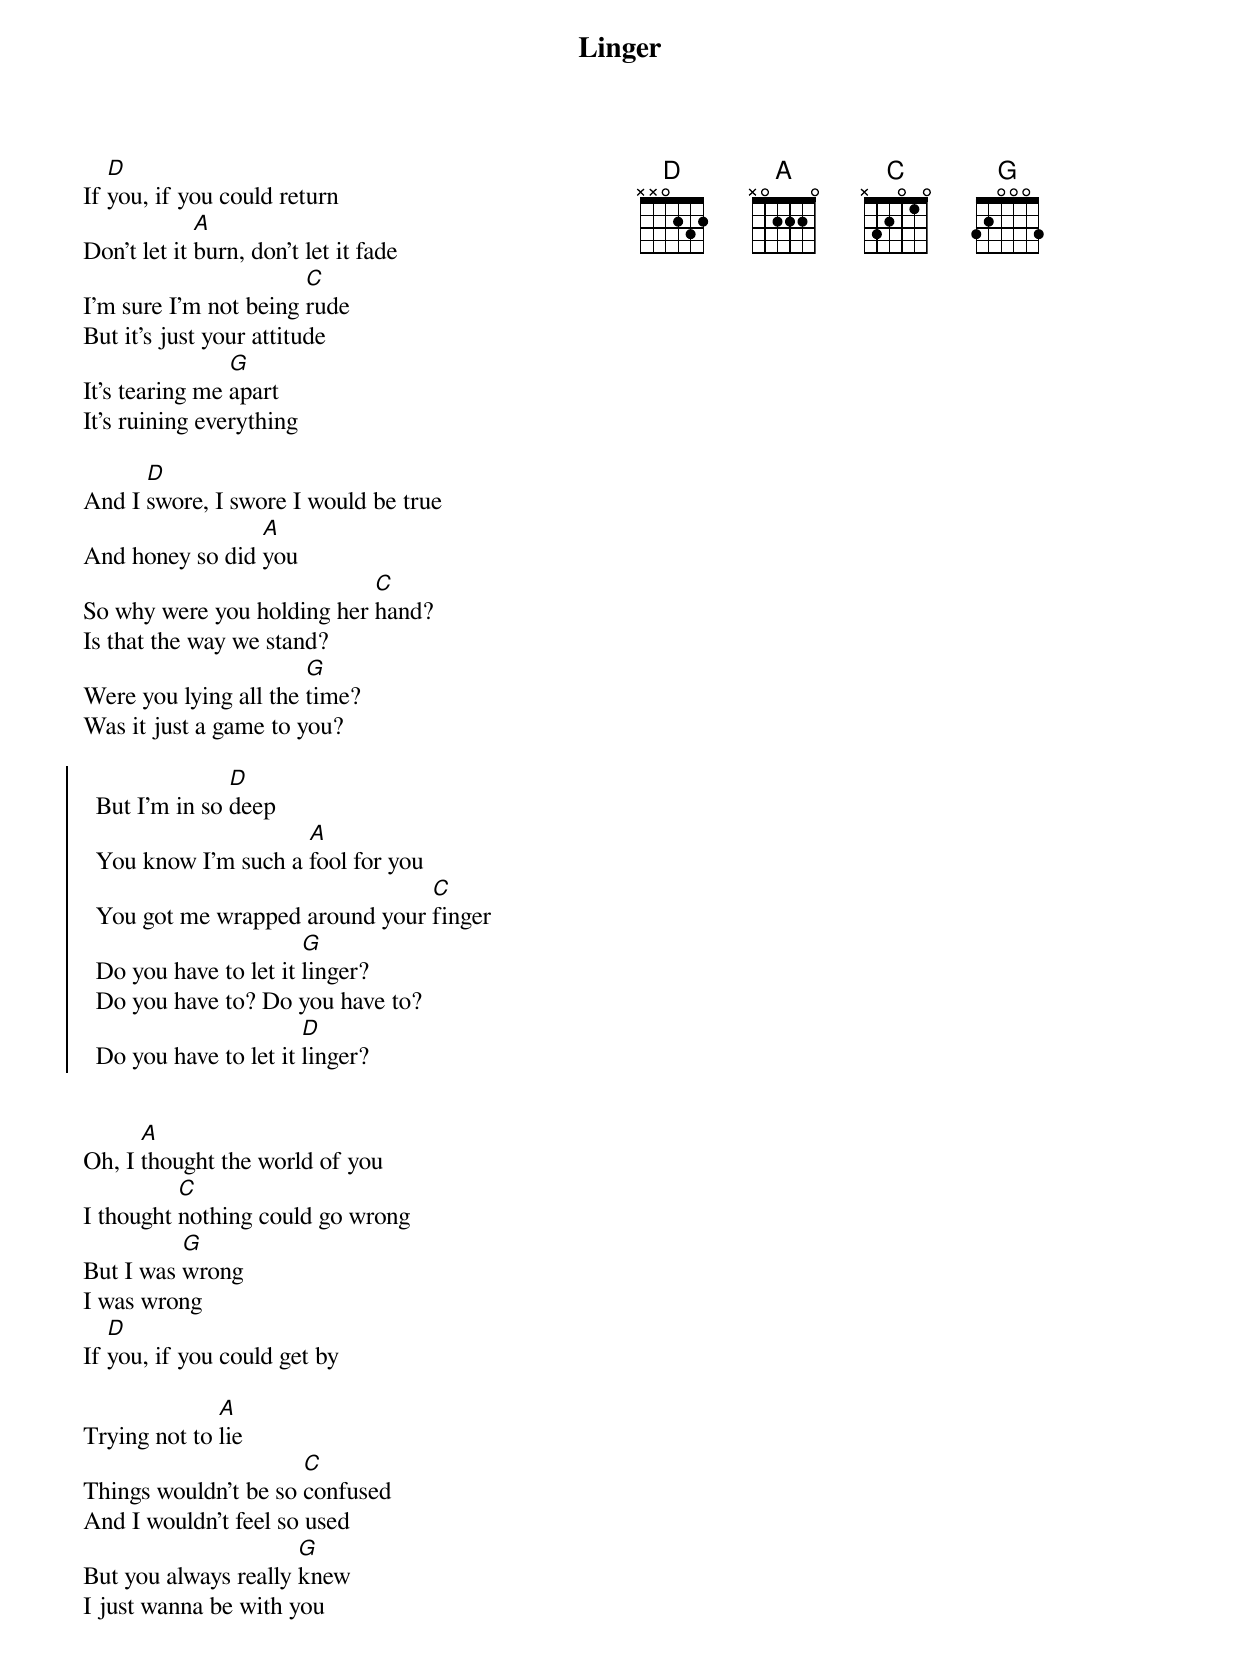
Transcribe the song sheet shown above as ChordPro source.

{title: Linger}
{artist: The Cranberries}
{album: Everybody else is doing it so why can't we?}
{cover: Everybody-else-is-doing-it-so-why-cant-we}
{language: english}
{columns: 2}
{define: D frets X X 0 2 3 2}
{define: A frets X 0 2 2 2 0}
{define: C frets X 3 2 0 1 0}
{define: G frets 3 2 0 0 0 3}

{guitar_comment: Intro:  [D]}


If [D]you, if you could return
Don't let it [A]burn, don't let it fade
I'm sure I'm not being [C]rude
But it's just your attitude
It's tearing me [G]apart
It's ruining everything

And I [D]swore, I swore I would be true
And honey so did [A]you
So why were you holding her [C]hand?
Is that the way we stand?
Were you lying all the [G]time?
Was it just a game to you?

{start_of_chorus}
  But I'm in so [D]deep
  You know I'm such a [A]fool for you
  You got me wrapped around your [C]finger
  Do you have to let it [G]linger?
  Do you have to? Do you have to?
  Do you have to let it [D]linger?
{end_of_chorus}


Oh, I [A]thought the world of you
I thought [C]nothing could go wrong
But I was [G]wrong
I was wrong
If [D]you, if you could get by

Trying not to [A]lie
Things wouldn't be so [C]confused
And I wouldn't feel so used
But you always really [G]knew
I just wanna be with you
